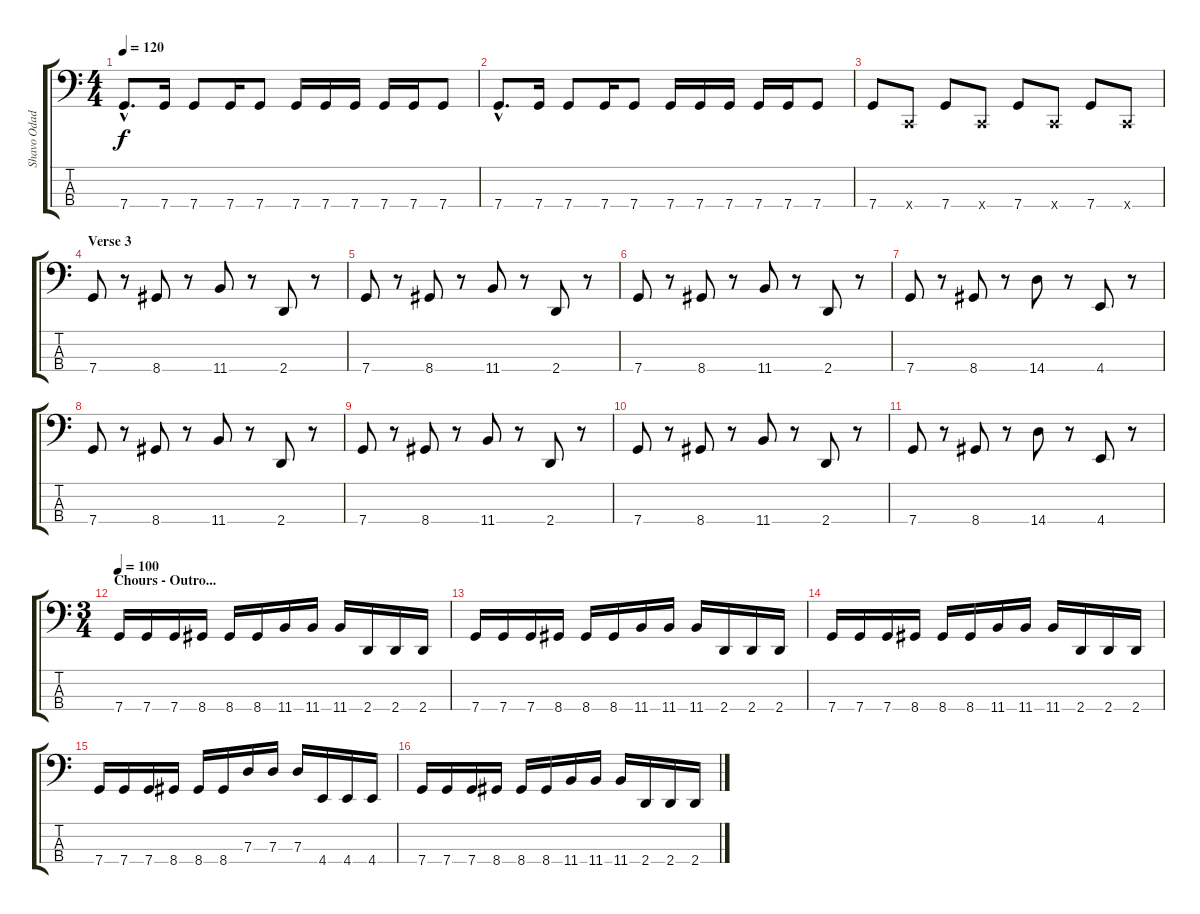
\track ("Shavo Odadjian" "Shavo Odad") {instrument electricbasspick}
\staff {score tabs}
\tuning (F2 C2 G1 C1) {hide}
\ts (4 4)
\tempo 120
\clef f4
\ks c
7.4{hac}.8{d dy f} 7.4.16 7.4.8 7.4.16 7.4.8 7.4.16 7.4.16 7.4.16 7.4.16 7.4.16 7.4.8 |
7.4{hac}.8{d} 7.4.16 7.4.8 7.4.16 7.4.8 7.4.16 7.4.16 7.4.16 7.4.16 7.4.16 7.4.8 |
7.4.8 0.4{x}.8 7.4.8 0.4{x}.8 7.4.8 0.4{x}.8 7.4.8 0.4{x}.8 |
\section ("" "Verse 3")
7.4.8 r.8 8.4.8 r.8 11.4.8 r.8 2.4.8 r.8 |
7.4.8 r.8 8.4.8 r.8 11.4.8 r.8 2.4.8 r.8 |
7.4.8 r.8 8.4.8 r.8 11.4.8 r.8 2.4.8 r.8 |
7.4.8 r.8 8.4.8 r.8 14.4.8 r.8 4.4.8 r.8 |
7.4.8 r.8 8.4.8 r.8 11.4.8 r.8 2.4.8 r.8 |
7.4.8 r.8 8.4.8 r.8 11.4.8 r.8 2.4.8 r.8 |
7.4.8 r.8 8.4.8 r.8 11.4.8 r.8 2.4.8 r.8 |
7.4.8 r.8 8.4.8 r.8 14.4.8 r.8 4.4.8 r.8 |
\ts (3 4)
\section ("" "Chours - Outro...")
\tempo 100
7.4.16 7.4.16 7.4.16 8.4.16 8.4.16 8.4.16 11.4.16 11.4.16 11.4.16 2.4.16 2.4.16 2.4.16 |
7.4.16 7.4.16 7.4.16 8.4.16 8.4.16 8.4.16 11.4.16 11.4.16 11.4.16 2.4.16 2.4.16 2.4.16 |
7.4.16 7.4.16 7.4.16 8.4.16 8.4.16 8.4.16 11.4.16 11.4.16 11.4.16 2.4.16 2.4.16 2.4.16 |
7.4.16 7.4.16 7.4.16 8.4.16 8.4.16 8.4.16 7.3.16 7.3.16 7.3.16 4.4.16 4.4.16 4.4.16 |
7.4.16 7.4.16 7.4.16 8.4.16 8.4.16 8.4.16 11.4.16 11.4.16 11.4.16 2.4.16 2.4.16 2.4.16
